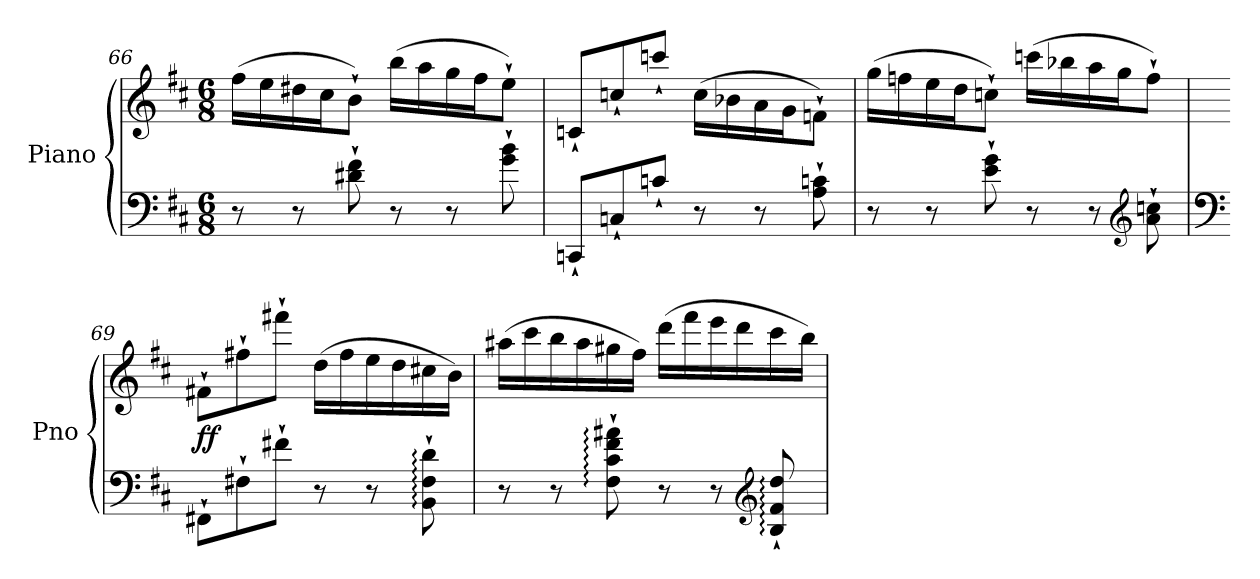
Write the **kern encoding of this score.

**kern	**kern	**dynam
*part1	*part1	*part1
*staff2	*staff1	*staff1/2
*I"Piano	*	*
*I'Pno	*	*
*clefF4	*clefG2	*
*k[f#c#]	*k[f#c#]	*
*M6/8	*M6/8	*
=66	=66	=66
8r	(16ff#\LL	.
.	16ee\	.
8r	16dd#X\	.
.	16cc#\J	.
8d#X\` 8f#\`	8b`\J)	.
8r	(16bb\LL	.
.	16aa\	.
8r	16gg\	.
.	16ff#\J	.
8g\` 8b\`	8ee`\J)	.
!!LO:LB:g=z
=67	=67	=67
8CCn`/L	8cn`/L	.
8Cn`/	8ccn`/	.
8cn`/J	8cccn`/J	.
8r	(16cc\LL	.
.	16b-X\	.
8r	16a\	.
.	16g\J	.
8A\` 8cn\`	8fn`\J)	.
=68	=68	=68
8r	(16gg\LL	.
.	16ffn\	.
8r	16ee\	.
.	16dd\J	.
8e\` 8g\`	8ccn`\J)	.
8r	(16cccn\LL	.
.	16bb-X\	.
8r	16aa\	.
.	16gg\J	.
*clefG2	*	*
8a\` 8ccn\`	8ff`\J)	.
=69	=69	=69
*clefF4	*	*
!	!	!LO:DY:b
8FF#X`\L	8f#X`\L	ff
8F#X`\	8ff#X`\	.
8f#X`\J	8fff#X`\J	.
8r	(16dd\LL	.
.	16ff#\	.
8r	16ee\	.
.	16dd\	.
8BB\:` 8F#\:` 8d\:`	16cc#X\	.
.	16b\JJ)	.
!!LO:LB:g=z
=70	=70	=70
8r	(16aa#X\LL	.
.	16ccc#\	.
8r	16bb\	.
.	16aa#\	.
8F#\:` 8c#\:` 8f#\:` 8a#X\:`	16gg#X\	.
.	16ff#\JJ)	.
8r	(16ddd\LL	.
.	16fff#\	.
8r	16eee\	.
.	16ddd\	.
*clefG2	*	*
8B/:` 8f#/:` 8dd/:`	16ccc#\	.
.	16bb\JJ)	.
=	=	=
*-	*-	*-
